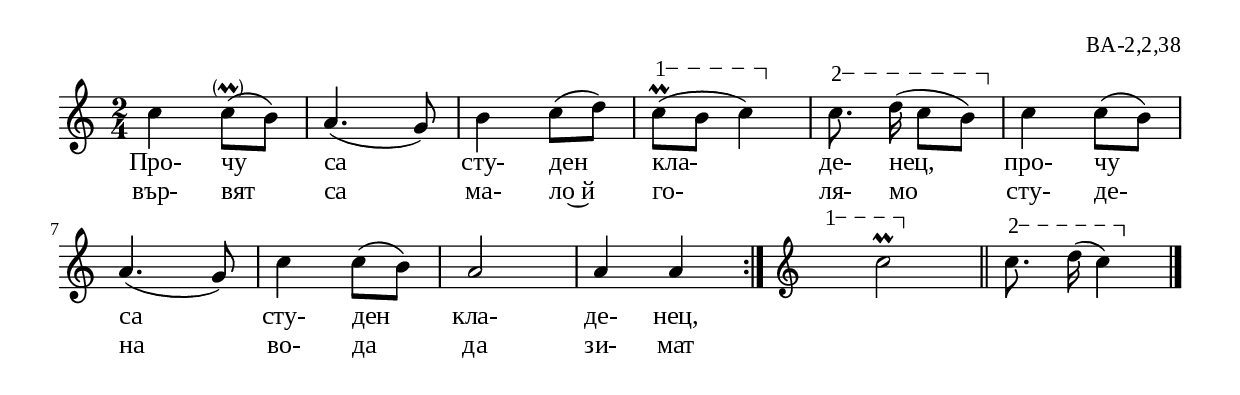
%{
BA_2_2_38
%}

\include "td-preamble.ly"

\score {
\relative c'' {
%% \tempo 4 = 152
  \time 2/4
\parS  
c4 c8-\parenthesize-\prall( b) | a4.( g8) | b4 c8( d) | 
\varA
c8\startTextSpan\prall([ b] c4\stopTextSpan) | 
\varB
c8.\noBeam\startTextSpan d16( c8[ b\stopTextSpan]) | 
c4 c8( b) | 
\break
a4.( g8) | c4 c8( b) | a2 | a4 a  
 \bar ":|" 
\endm
\varA
\set Score.measureLength = #(ly:make-moment 3 4)
s4\startTextSpan c2\prall\stopTextSpan \bar "||"
\set Score.measureLength = #(ly:make-moment 2 4)
\varB
c8.\noBeam\startTextSpan d16( c4\stopTextSpan) \bar "|."
}
\addlyrics { Про- чу са сту- ден кла- де- нец, про- чу са сту- ден кла- де- нец, }
\addlyrics { вър- вят са ма- "ло~й" го- ля- мо сту- де- на во- да да зи- мат } 
%
\layout {
  indent = #0
  line-width = 190\mm
  ragged-right=##f
}
%
\midi { 
	\context {
		\Score
		tempoWholesPerMinute = #(ly:make-moment 152 4)
		}
	}
}
%
\header{
  opus = "ВА-2,2,38"
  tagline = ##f
}


